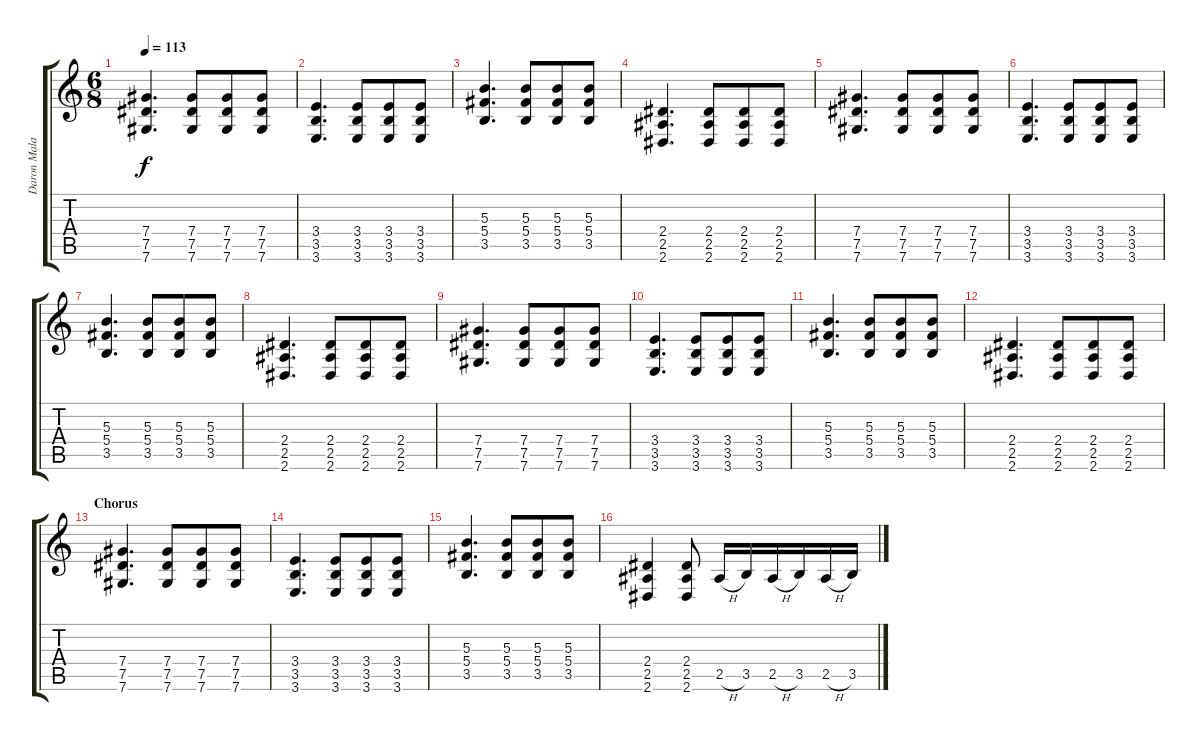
\track ("Daron Malakian" "Daron Mala") {instrument distortionguitar}
\staff {score tabs}
\tuning (Eb4 Bb3 Gb3 Db3 Ab2 Db2) {hide}
\ts (6 8)
\tempo 113
\clef g2
\ks c
(7.4 7.5 7.6).4{d dy f} (7.4 7.5 7.6).8 (7.4 7.5 7.6).8 (7.4 7.5 7.6).8 |
(3.4 3.5 3.6).4{d} (3.4 3.5 3.6).8 (3.4 3.5 3.6).8 (3.4 3.5 3.6).8 |
(5.3 5.4 3.5).4{d} (5.3 5.4 3.5).8 (5.3 5.4 3.5).8 (5.3 5.4 3.5).8 |
(2.4 2.5 2.6).4{d} (2.4 2.5 2.6).8 (2.4 2.5 2.6).8 (2.4 2.5 2.6).8 |
(7.4 7.5 7.6).4{d} (7.4 7.5 7.6).8 (7.4 7.5 7.6).8 (7.4 7.5 7.6).8 |
(3.4 3.5 3.6).4{d} (3.4 3.5 3.6).8 (3.4 3.5 3.6).8 (3.4 3.5 3.6).8 |
(5.3 5.4 3.5).4{d} (5.3 5.4 3.5).8 (5.3 5.4 3.5).8 (5.3 5.4 3.5).8 |
(2.4 2.5 2.6).4{d} (2.4 2.5 2.6).8 (2.4 2.5 2.6).8 (2.4 2.5 2.6).8 |
(7.4 7.5 7.6).4{d} (7.4 7.5 7.6).8 (7.4 7.5 7.6).8 (7.4 7.5 7.6).8 |
(3.4 3.5 3.6).4{d} (3.4 3.5 3.6).8 (3.4 3.5 3.6).8 (3.4 3.5 3.6).8 |
(5.3 5.4 3.5).4{d} (5.3 5.4 3.5).8 (5.3 5.4 3.5).8 (5.3 5.4 3.5).8 |
(2.4 2.5 2.6).4{d} (2.4 2.5 2.6).8 (2.4 2.5 2.6).8 (2.4 2.5 2.6).8 |
\section ("" "Chorus")
(7.4 7.5 7.6).4{d} (7.4 7.5 7.6).8 (7.4 7.5 7.6).8 (7.4 7.5 7.6).8 |
(3.4 3.5 3.6).4{d} (3.4 3.5 3.6).8 (3.4 3.5 3.6).8 (3.4 3.5 3.6).8 |
(5.3 5.4 3.5).4{d} (5.3 5.4 3.5).8 (5.3 5.4 3.5).8 (5.3 5.4 3.5).8 |
(2.4 2.5 2.6).4 (2.4 2.5 2.6).8 2.5{h}.16 3.5.16 2.5{h}.16 3.5.16 2.5{h}.16 3.5.16
